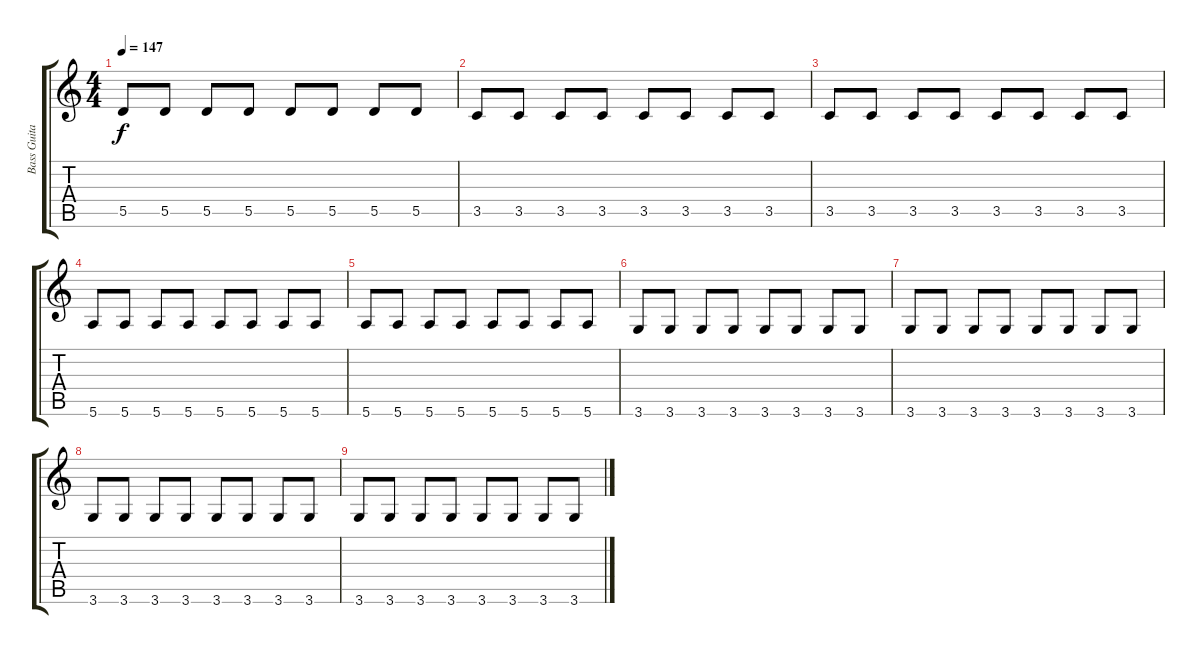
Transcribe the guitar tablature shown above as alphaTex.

\track ("Bass Guitar" "Bass Guita") {instrument electricbasspick}
\staff {score tabs}
\tuning (E4 B3 G3 D3 A2 E2) {hide}
\ts (4 4)
\tempo 147
\clef g2
\ks c
5.5.8{dy f} 5.5.8 5.5.8 5.5.8 5.5.8 5.5.8 5.5.8 5.5.8 |
3.5.8 3.5.8 3.5.8 3.5.8 3.5.8 3.5.8 3.5.8 3.5.8 |
3.5.8 3.5.8 3.5.8 3.5.8 3.5.8 3.5.8 3.5.8 3.5.8 |
5.6.8 5.6.8 5.6.8 5.6.8 5.6.8 5.6.8 5.6.8 5.6.8 |
5.6.8 5.6.8 5.6.8 5.6.8 5.6.8 5.6.8 5.6.8 5.6.8 |
3.6.8 3.6.8 3.6.8 3.6.8 3.6.8 3.6.8 3.6.8 3.6.8 |
3.6.8 3.6.8 3.6.8 3.6.8 3.6.8 3.6.8 3.6.8 3.6.8 |
3.6.8 3.6.8 3.6.8 3.6.8 3.6.8 3.6.8 3.6.8 3.6.8 |
3.6.8 3.6.8 3.6.8 3.6.8 3.6.8 3.6.8 3.6.8 3.6.8
